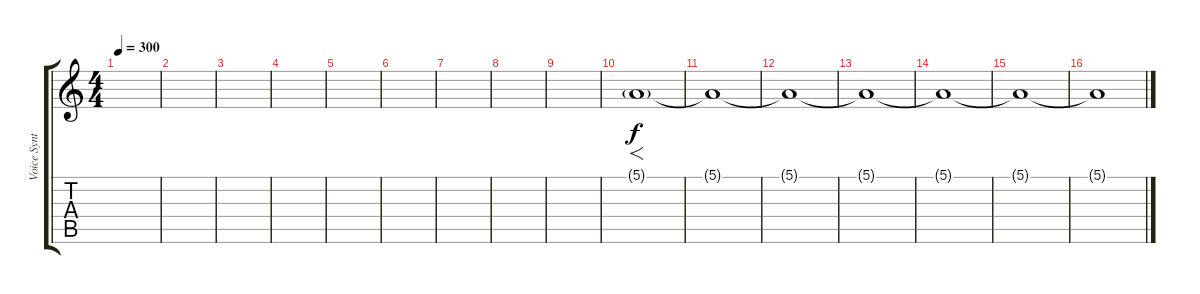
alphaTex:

\track ("Voice Synth" "Voice Synt") {instrument choiraahs}
\staff {score tabs}
\tuning (E4 B3 G3 D3 A2 E2) {hide}
\ts (4 4)
\tempo 300
\clef g2
\ks c
|
|
|
|
|
|
|
|
|
5.1{g}.1{f} |
5.1{t}.1{dy f} |
5.1{t}.1 |
5.1{t}.1 |
5.1{t}.1 |
5.1{t}.1 |
5.1{t}.1
